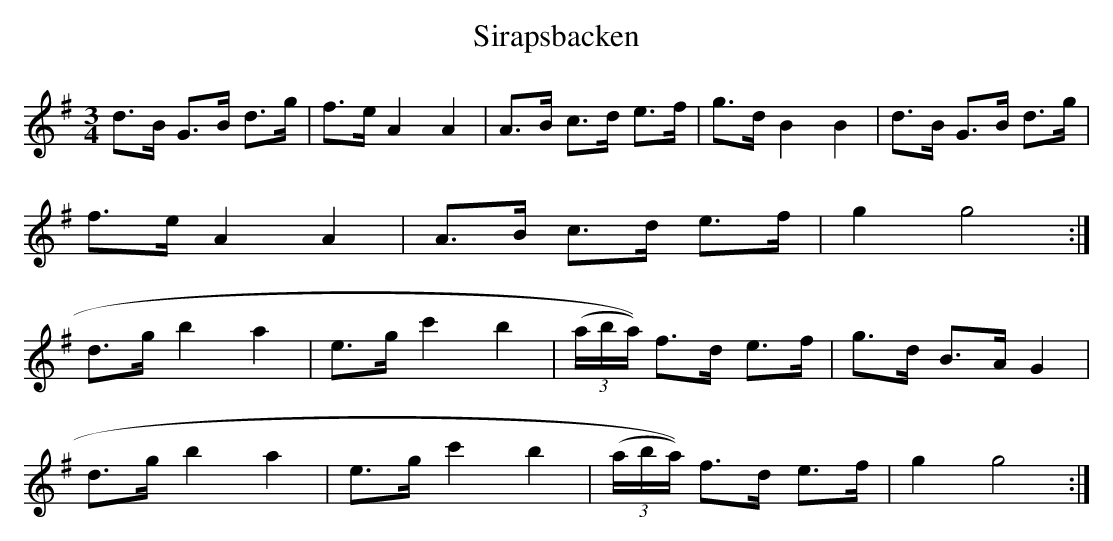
X:1
T: Sirapsbacken
M: 3/4
L: 1/16
K: G
O:H lln s, V sterbotten
d2>B2 G2>B2 d2>g2 | f2>e2 A4 A4 | A2>B2 c2>d2 e2>f2 | g2>d2 B4 B4 | d2>B2 G2>B2 d2>g2 |
f2>e2 A4 A4 | A2>B2 c2>d2 e2>f2 | g4 g8 :|
d2>g2 b4 a4|e2>g2 c'4 b4 | ((3aba)) f2>d2 e2>f2 | g2>d2 B2>A2 G4 |
d2>g2 b4 a4|e2>g2 c'4 b4 | ((3aba)) f2>d2 e2>f2 | g4 g8 :|
